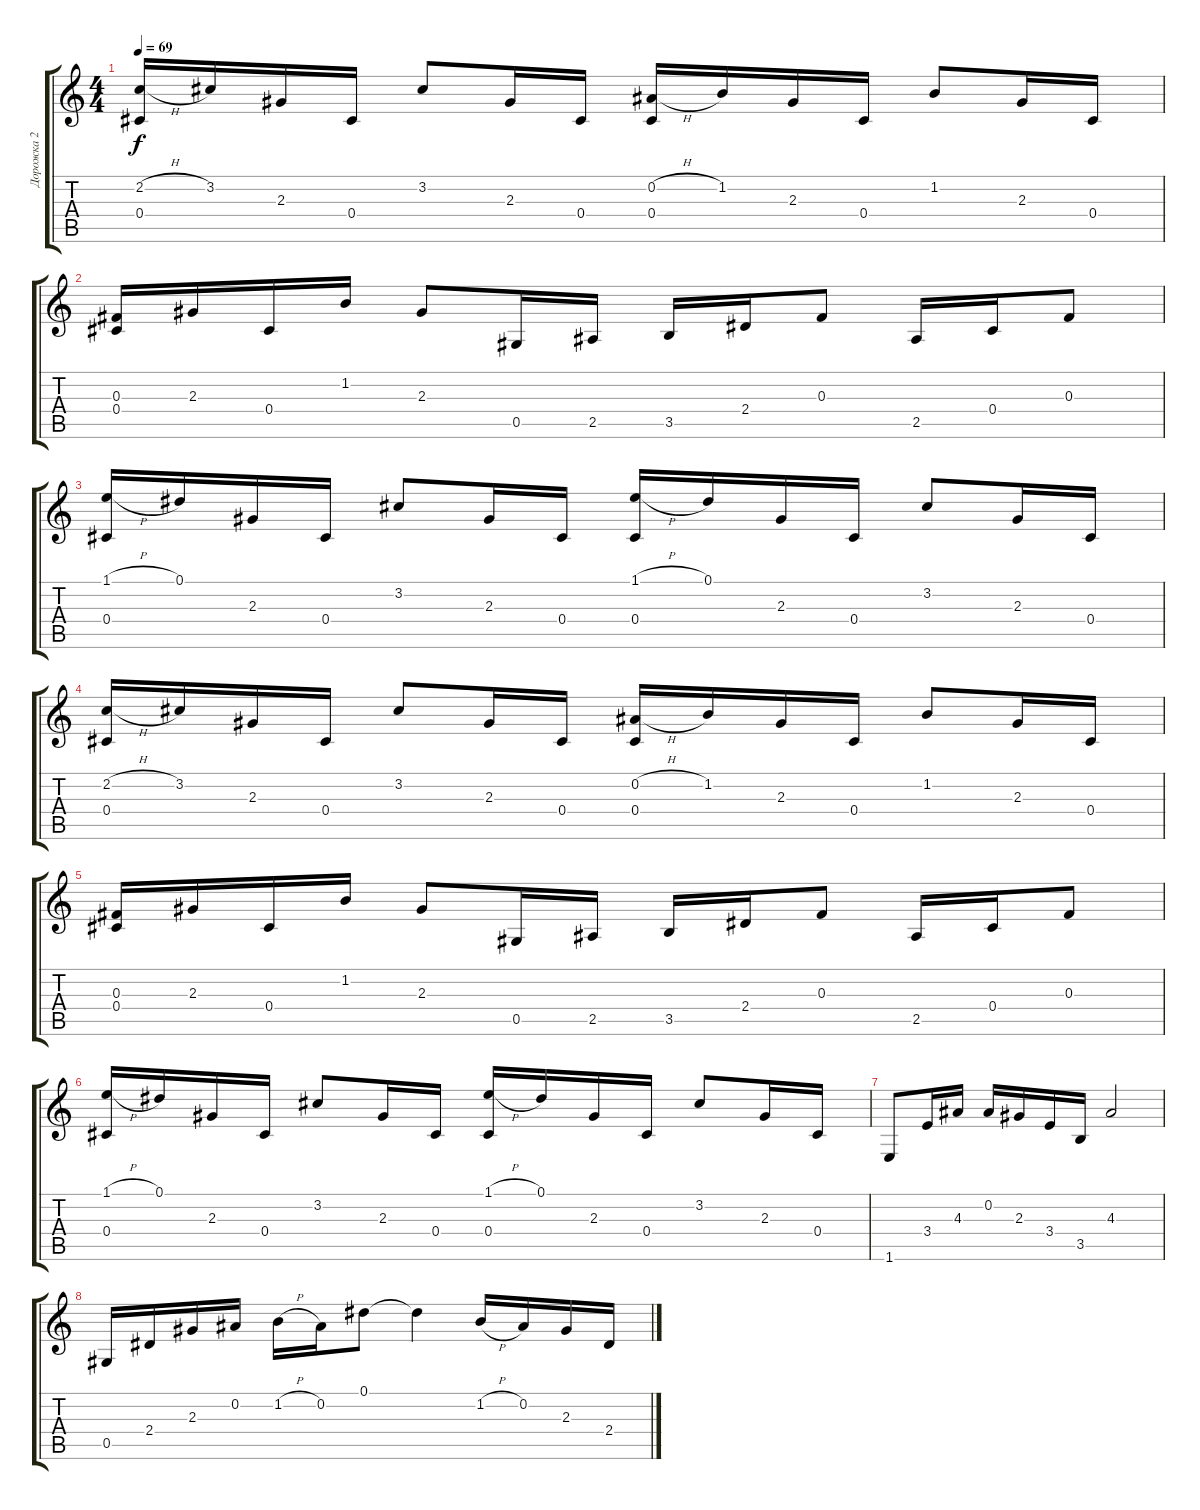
\track ("Дорожка 2" "Дорожка 2") {instrument acousticguitarnylon}
\staff {score tabs}
\tuning (Eb4 Bb3 Gb3 Db3 Ab2 Eb2) {hide}
\ts (4 4)
\tempo 69
\clef g2
\ks c
(2.2{h} 0.4).16{dy f} 3.2.16 2.3.16 0.4.16 3.2.8 2.3.16 0.4.16 (0.2{h} 0.4).16 1.2.16 2.3.16 0.4.16 1.2.8 2.3.16 0.4.16 |
(0.3 0.4).16 2.3.16 0.4.16 1.2.16 2.3.8 0.5.16 2.5.16 3.5.16 2.4.16 0.3.8 2.5.16 0.4.16 0.3.8 |
(1.1{h} 0.4).16 0.1.16 2.3.16 0.4.16 3.2.8 2.3.16 0.4.16 (1.1{h} 0.4).16 0.1.16 2.3.16 0.4.16 3.2.8 2.3.16 0.4.16 |
(2.2{h} 0.4).16 3.2.16 2.3.16 0.4.16 3.2.8 2.3.16 0.4.16 (0.2{h} 0.4).16 1.2.16 2.3.16 0.4.16 1.2.8 2.3.16 0.4.16 |
(0.3 0.4).16 2.3.16 0.4.16 1.2.16 2.3.8 0.5.16 2.5.16 3.5.16 2.4.16 0.3.8 2.5.16 0.4.16 0.3.8 |
(1.1{h} 0.4).16 0.1.16 2.3.16 0.4.16 3.2.8 2.3.16 0.4.16 (1.1{h} 0.4).16 0.1.16 2.3.16 0.4.16 3.2.8 2.3.16 0.4.16 |
1.6.8 3.4.16 4.3.16 0.2.16 2.3.16 3.4.16 3.5.16 4.3.2 |
0.5.16 2.4.16 2.3.16 0.2.16 1.2{h}.16 0.2.16 0.1.8 0.1{t}.4 1.2{h}.16 0.2.16 2.3.16 2.4.16
